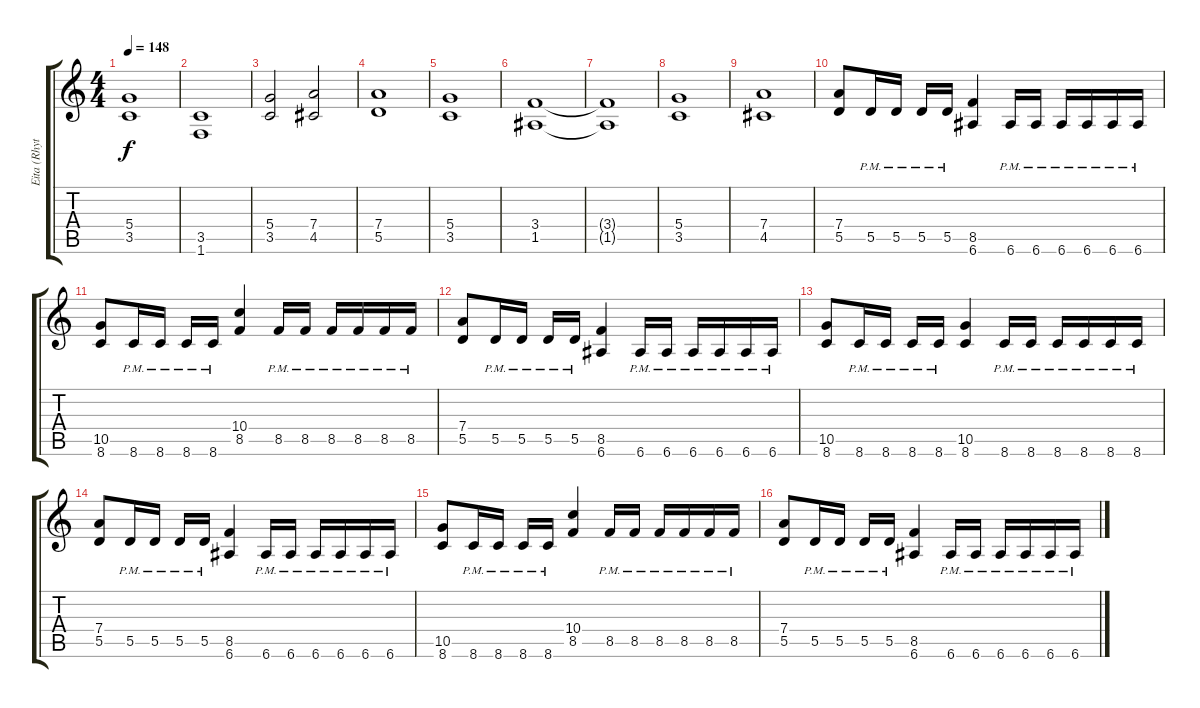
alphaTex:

\track ("Eita (Rhythm G)" "Eita (Rhyt") {instrument overdrivenguitar}
\staff {score tabs}
\tuning (E4 B3 G3 D3 A2 E2) {hide}
\ts (4 4)
\tempo 148
\clef g2
\ks c
(5.4 3.5).1{dy f} |
(3.5 1.6).1 |
(5.4 3.5).2 (7.4 4.5).2 |
(7.4 5.5).1 |
(5.4 3.5).1 |
(3.4 1.5).1 |
(3.4{t} 1.5{t}).1 |
(5.4 3.5).1 |
(7.4 4.5).1 |
(7.4 5.5).8 5.5{pm}.16 5.5{pm}.16 5.5{pm}.16 5.5{pm}.16 (8.5 6.6).4 6.6{pm}.16 6.6{pm}.16 6.6{pm}.16 6.6{pm}.16 6.6{pm}.16 6.6{pm}.16 |
(10.5 8.6).8 8.6{pm}.16 8.6{pm}.16 8.6{pm}.16 8.6{pm}.16 (10.4 8.5).4 8.5{pm}.16 8.5{pm}.16 8.5{pm}.16 8.5{pm}.16 8.5{pm}.16 8.5{pm}.16 |
(7.4 5.5).8 5.5{pm}.16 5.5{pm}.16 5.5{pm}.16 5.5{pm}.16 (8.5 6.6).4 6.6{pm}.16 6.6{pm}.16 6.6{pm}.16 6.6{pm}.16 6.6{pm}.16 6.6{pm}.16 |
(10.5 8.6).8 8.6{pm}.16 8.6{pm}.16 8.6{pm}.16 8.6{pm}.16 (10.5 8.6).4 8.6{pm}.16 8.6{pm}.16 8.6{pm}.16 8.6{pm}.16 8.6{pm}.16 8.6{pm}.16 |
(7.4 5.5).8 5.5{pm}.16 5.5{pm}.16 5.5{pm}.16 5.5{pm}.16 (8.5 6.6).4 6.6{pm}.16 6.6{pm}.16 6.6{pm}.16 6.6{pm}.16 6.6{pm}.16 6.6{pm}.16 |
(10.5 8.6).8 8.6{pm}.16 8.6{pm}.16 8.6{pm}.16 8.6{pm}.16 (10.4 8.5).4 8.5{pm}.16 8.5{pm}.16 8.5{pm}.16 8.5{pm}.16 8.5{pm}.16 8.5{pm}.16 |
(7.4 5.5).8 5.5{pm}.16 5.5{pm}.16 5.5{pm}.16 5.5{pm}.16 (8.5 6.6).4 6.6{pm}.16 6.6{pm}.16 6.6{pm}.16 6.6{pm}.16 6.6{pm}.16 6.6{pm}.16
